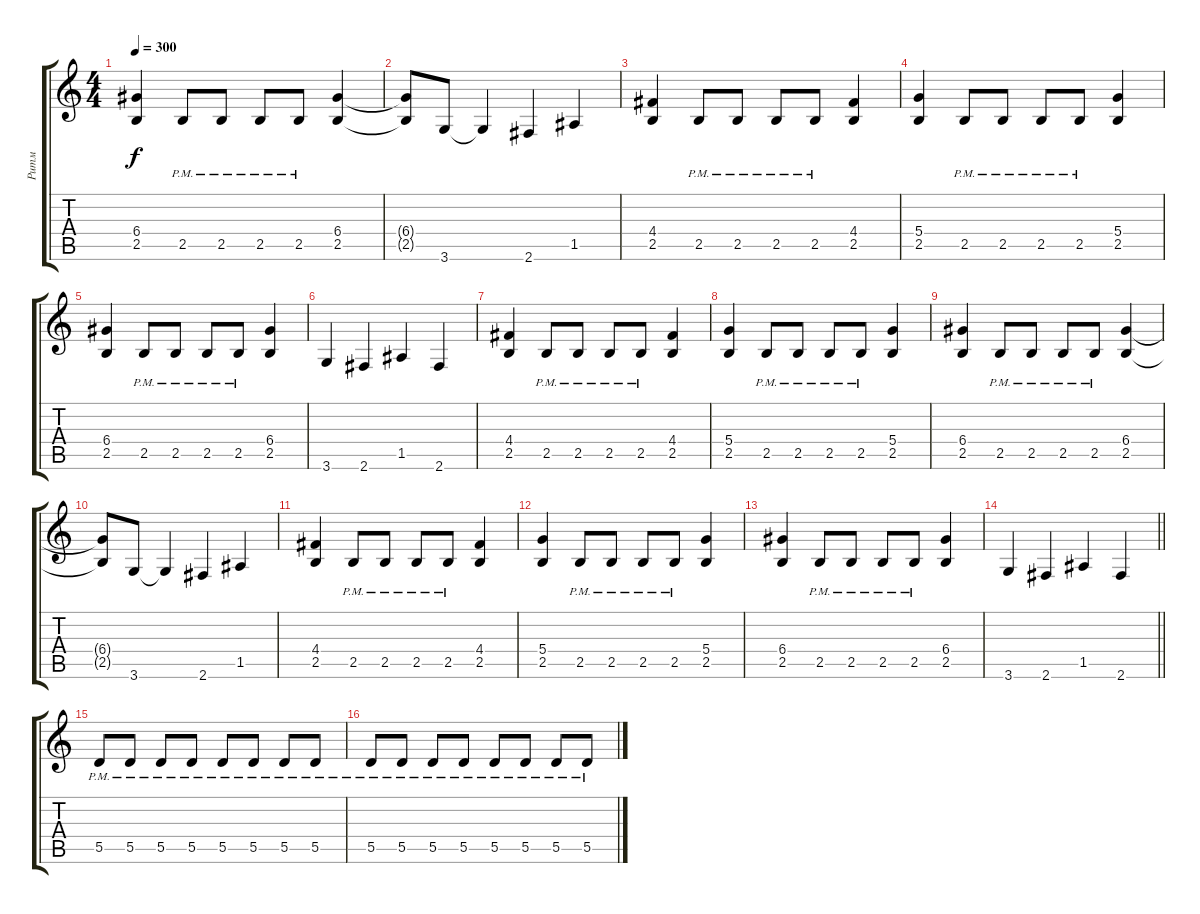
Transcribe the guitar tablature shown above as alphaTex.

\track ("Ритм" "Ритм") {instrument distortionguitar}
\staff {score tabs}
\tuning (E4 B3 G3 D3 A2 E2) {hide}
\ts (4 4)
\tempo 300
\clef g2
\ks c
(6.4 2.5).4{dy f} 2.5{pm}.8 2.5{pm}.8 2.5{pm}.8 2.5{pm}.8 (6.4 2.5).4 |
(6.4{t} 2.5{t}).8 3.6.8 3.6{t}.4 2.6.4 1.5.4 |
(4.4 2.5).4 2.5{pm}.8 2.5{pm}.8 2.5{pm}.8 2.5{pm}.8 (4.4 2.5).4 |
(5.4 2.5).4 2.5{pm}.8 2.5{pm}.8 2.5{pm}.8 2.5{pm}.8 (5.4 2.5).4 |
(6.4 2.5).4 2.5{pm}.8 2.5{pm}.8 2.5{pm}.8 2.5{pm}.8 (6.4 2.5).4 |
3.6.4 2.6.4 1.5.4 2.6.4 |
(4.4 2.5).4 2.5{pm}.8 2.5{pm}.8 2.5{pm}.8 2.5{pm}.8 (4.4 2.5).4 |
(5.4 2.5).4 2.5{pm}.8 2.5{pm}.8 2.5{pm}.8 2.5{pm}.8 (5.4 2.5).4 |
(6.4 2.5).4 2.5{pm}.8 2.5{pm}.8 2.5{pm}.8 2.5{pm}.8 (6.4 2.5).4 |
(6.4{t} 2.5{t}).8 3.6.8 3.6{t}.4 2.6.4 1.5.4 |
(4.4 2.5).4 2.5{pm}.8 2.5{pm}.8 2.5{pm}.8 2.5{pm}.8 (4.4 2.5).4 |
(5.4 2.5).4 2.5{pm}.8 2.5{pm}.8 2.5{pm}.8 2.5{pm}.8 (5.4 2.5).4 |
(6.4 2.5).4 2.5{pm}.8 2.5{pm}.8 2.5{pm}.8 2.5{pm}.8 (6.4 2.5).4 |
\barLineRight lightlight
3.6.4 2.6.4 1.5.4 2.6.4 |
5.5{pm}.8 5.5{pm}.8 5.5{pm}.8 5.5{pm}.8 5.5{pm}.8 5.5{pm}.8 5.5{pm}.8 5.5{pm}.8 |
5.5{pm}.8 5.5{pm}.8 5.5{pm}.8 5.5{pm}.8 5.5{pm}.8 5.5{pm}.8 5.5{pm}.8 5.5{pm}.8
